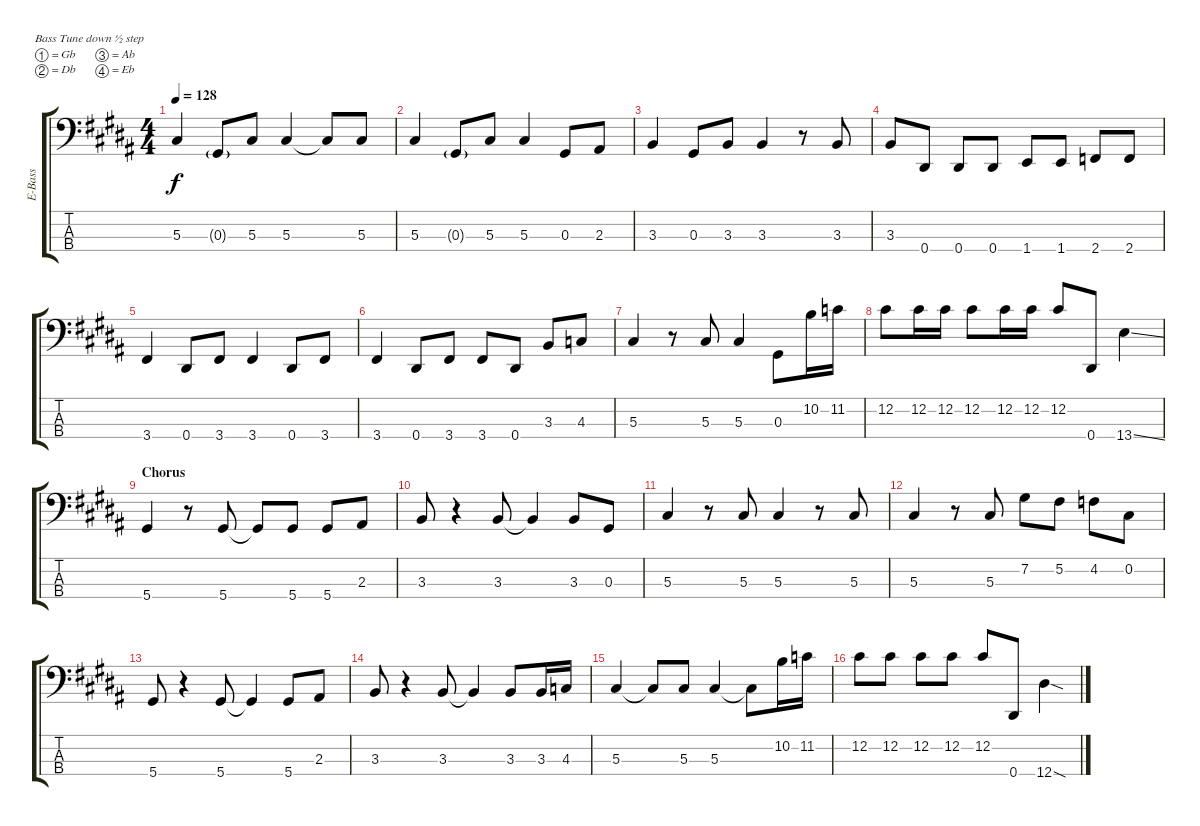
\bracketExtendMode groupsimilarinstruments
\otherSystemsTrackNameOrientation horizontal
\track ("Bass (Duff)" "E-Bass") {defaultSystemsLayout 4 instrument electricbasspick}
\staff {score tabs}
\tuning (Gb2 Db2 Ab1 Eb1)
\ts (4 4)
\tempo 128
\clef f4
\ks b
5.3{acc forcenatural}.4{dy f} 0.3{g acc forcenatural}.8 5.3{acc forcenatural}.8 5.3{acc forcenatural}.4 5.3{t acc forcenatural}.8 5.3{acc forcenatural}.8 |
5.3{acc forcenatural}.4 0.3{g acc forcenatural}.8 5.3{acc forcenatural}.8 5.3{acc forcenatural}.4 0.3{acc forcenatural}.8 2.3{acc forcenatural}.8 |
3.3{acc forcenatural}.4 0.3{acc forcenatural}.8 3.3{acc forcenatural}.8 3.3{acc forcenatural}.4 r.8 3.3{acc forcenatural}.8 |
3.3{acc forcenatural}.8 0.4{acc forcenatural}.8 0.4{acc forcenatural}.8 0.4{acc forcenatural}.8 1.4{acc forcenatural}.8 1.4{acc forcenatural}.8 2.4{acc b}.8 2.4{acc b}.8 |
3.4{acc forcenatural}.4 0.4{acc forcenatural}.8 3.4{acc forcenatural}.8 3.4{acc forcenatural}.4 0.4{acc forcenatural}.8 3.4{acc forcenatural}.8 |
3.4{acc forcenatural}.4 0.4{acc forcenatural}.8 3.4{acc forcenatural}.8 3.4{acc forcenatural}.8 0.4{acc forcenatural}.8 3.3{acc forcenatural}.8 4.3{acc b}.8 |
5.3{acc forcenatural}.4 r.8 5.3{acc forcenatural}.8 5.3{acc forcenatural}.4 0.3{acc forcenatural}.8 10.2{acc forcenatural}.16 11.2{acc b}.16 |
12.2{acc forcenatural}.8 12.2{acc forcenatural}.16 12.2{acc forcenatural}.16 12.2{acc forcenatural}.8 12.2{acc forcenatural}.16 12.2{acc forcenatural}.16 12.2{acc forcenatural}.8 0.4{acc forcenatural}.8 13.4{ss acc forcenatural}.4 |
\section ("" "Chorus")
5.4{acc forcenatural}.4 r.8 5.4{acc forcenatural}.8 5.4{t acc forcenatural}.8 5.4{acc forcenatural}.8 5.4{acc forcenatural}.8 2.3{acc forcenatural}.8 |
3.3{acc forcenatural}.8 r.4 3.3{acc forcenatural}.8 3.3{t acc forcenatural}.4 3.3{acc forcenatural}.8 0.3{acc forcenatural}.8 |
5.3{acc forcenatural}.4 r.8 5.3{acc forcenatural}.8 5.3{acc forcenatural}.4 r.8 5.3{acc forcenatural}.8 |
5.3{acc forcenatural}.4 r.8 5.3{acc forcenatural}.8 7.2{acc forcenatural}.8 5.2{acc forcenatural}.8 4.2{acc b}.8 0.2{acc forcenatural}.8 |
5.4{acc forcenatural}.8 r.4 5.4{acc forcenatural}.8 5.4{t acc forcenatural}.4 5.4{acc forcenatural}.8 2.3{acc forcenatural}.8 |
3.3{acc forcenatural}.8 r.4 3.3{acc forcenatural}.8 3.3{t acc forcenatural}.4 3.3{acc forcenatural}.8 3.3{acc forcenatural}.16 4.3{acc b}.16 |
5.3{acc forcenatural}.4 5.3{t acc forcenatural}.8 5.3{acc forcenatural}.8 5.3{acc forcenatural}.4 5.3{t acc forcenatural}.8 10.2{acc forcenatural}.16 11.2{acc b}.16 |
12.2{acc forcenatural}.8 12.2{acc forcenatural}.8 12.2{acc forcenatural}.8 12.2{acc forcenatural}.8 12.2{acc forcenatural}.8 0.4{acc forcenatural}.8 12.4{sod acc forcenatural}.4
